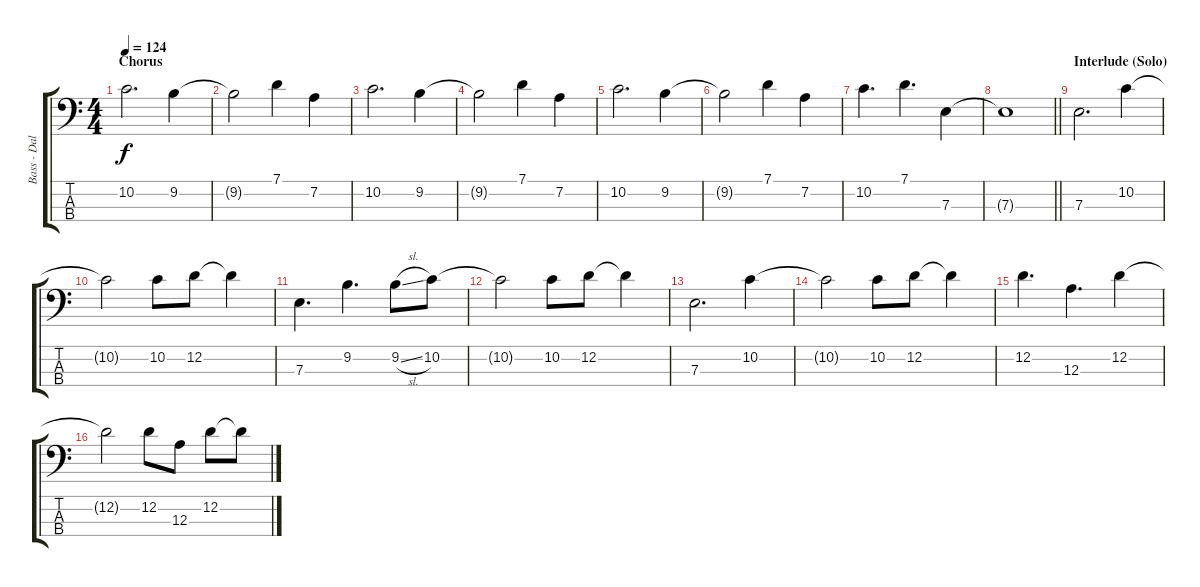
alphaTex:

\track ("Bass - Dale Stewart" "Bass - Dal") {instrument electricbassfinger}
\staff {score tabs}
\tuning (G2 D2 A1 E1) {hide}
\ts (4 4)
\section ("" "Chorus")
\tempo 124
\clef f4
\ks c
10.2.2{d dy f} 9.2.4 |
9.2{t}.2 7.1.4 7.2.4 |
10.2.2{d} 9.2.4 |
9.2{t}.2 7.1.4 7.2.4 |
10.2.2{d} 9.2.4 |
9.2{t}.2 7.1.4 7.2.4 |
10.2.4{d} 7.1.4{d} 7.3.4 |
\barLineRight lightlight
7.3{t}.1 |
\section ("" "Interlude (Solo)")
7.3.2{d} 10.2.4 |
10.2{t}.2 10.2.8 12.2.8 12.2{t}.4 |
7.3.4{d} 9.2.4{d} 9.2{sl}.8 10.2.8 |
10.2{t}.2 10.2.8 12.2.8 12.2{t}.4 |
7.3.2{d} 10.2.4 |
10.2{t}.2 10.2.8 12.2.8 12.2{t}.4 |
12.2.4{d} 12.3.4{d} 12.2.4 |
12.2{t}.2 12.2.8 12.3.8 12.2.8 12.2{t}.8
